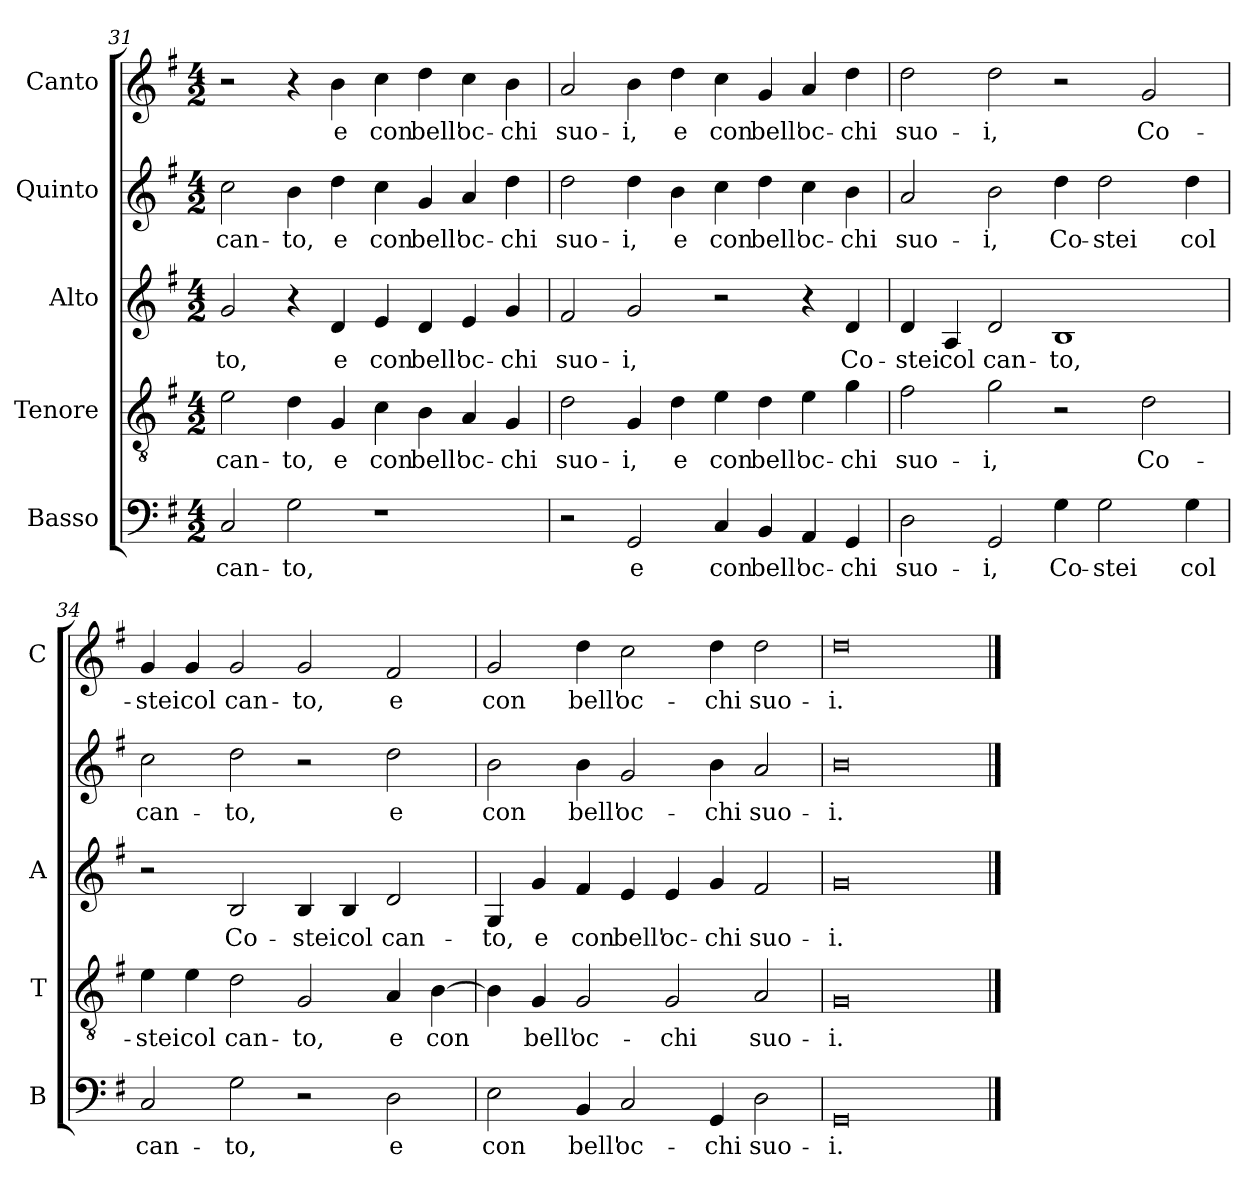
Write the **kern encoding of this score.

**kern	**text	**kern	**text	**kern	**text	**kern	**text	**kern	**text
*part5	*part5	*part4	*part4	*part3	*part3	*part2	*part2	*part1	*part1
*staff5	*staff5	*staff4	*staff4	*staff3	*staff3	*staff2	*staff2	*staff1	*staff1
*I"Basso	*	*I"Tenore	*	*I"Alto	*	*I"Quinto	*	*I"Canto	*
*I'B	*	*I'T	*	*I'A	*	*	*	*I'C	*
*clefF4	*	*clefGv2	*	*clefG2	*	*clefG2	*	*clefG2	*
*k[f#]	*	*k[f#]	*	*k[f#]	*	*k[f#]	*	*k[f#]	*
*G:	*	*G:	*	*G:	*	*G:	*	*G:	*
*M4/2	*	*M4/2	*	*M4/2	*	*M4/2	*	*M4/2	*
=31	=31	=31	=31	=31	=31	=31	=31	=31	=31
!	!LO:LY:b	!	!LO:LY:b	!	!LO:LY:b	!	!LO:LY:b	!	!
2C/	can-	2e\	can-	2g/	-to,	2cc\	can-	2r	.
!	!LO:LY:b	!	!LO:LY:b	!	!	!	!LO:LY:b	!	!
2G\	-to,	4d\	-to,	4r	.	4b\	-to,	4r	.
!	!	!	!LO:LY:b	!	!LO:LY:b	!	!LO:LY:b	!	!LO:LY:b
.	.	4G/	e	4d/	e	4dd\	e	4b\	e
!	!	!	!LO:LY:b	!	!LO:LY:b	!	!LO:LY:b	!	!LO:LY:b
1r	.	4c\	con	4e/	con	4cc\	con	4cc\	con
!	!	!	!LO:LY:b	!	!LO:LY:b	!	!LO:LY:b	!	!LO:LY:b
.	.	4B\	bell'	4d/	bell'	4g/	bell'	4dd\	bell'
!	!	!	!LO:LY:b	!	!LO:LY:b	!	!LO:LY:b	!	!LO:LY:b
.	.	4A/	oc-	4e/	oc-	4a/	oc-	4cc\	oc-
!	!	!	!LO:LY:b	!	!LO:LY:b	!	!LO:LY:b	!	!LO:LY:b
.	.	4G/	-chi	4g/	-chi	4dd\	-chi	4b\	-chi
!!LO:LB:g=z
=32	=32	=32	=32	=32	=32	=32	=32	=32	=32
!	!	!	!LO:LY:b	!	!LO:LY:b	!	!LO:LY:b	!	!LO:LY:b
2r	.	2d\	suo-	2f#/	suo-	2dd\	suo-	2a/	suo-
!	!LO:LY:b	!	!LO:LY:b	!	!LO:LY:b	!	!LO:LY:b	!	!LO:LY:b
2GG/	e	4G/	-i,	2g/	-i,	4dd\	-i,	4b\	-i,
!	!	!	!LO:LY:b	!	!	!	!LO:LY:b	!	!LO:LY:b
.	.	4d\	e	.	.	4b\	e	4dd\	e
!	!LO:LY:b	!	!LO:LY:b	!	!	!	!LO:LY:b	!	!LO:LY:b
4C/	con	4e\	con	2r	.	4cc\	con	4cc\	con
!	!LO:LY:b	!	!LO:LY:b	!	!	!	!LO:LY:b	!	!LO:LY:b
4BB/	bell'	4d\	bell'	.	.	4dd\	bell'	4g/	bell'
!	!LO:LY:b	!	!LO:LY:b	!	!	!	!LO:LY:b	!	!LO:LY:b
4AA/	oc-	4e\	oc-	4r	.	4cc\	oc-	4a/	oc-
!	!LO:LY:b	!	!LO:LY:b	!	!LO:LY:b	!	!LO:LY:b	!	!LO:LY:b
4GG/	-chi	4g\	-chi	4d/	Co-	4b\	-chi	4dd\	-chi
=33	=33	=33	=33	=33	=33	=33	=33	=33	=33
!	!LO:LY:b	!	!LO:LY:b	!	!LO:LY:b	!	!LO:LY:b	!	!LO:LY:b
2D\	suo-	2f#\	suo-	4d/	-stei	2a/	suo-	2dd\	suo-
!	!	!	!	!	!LO:LY:b	!	!	!	!
.	.	.	.	4A/	col	.	.	.	.
!	!LO:LY:b	!	!LO:LY:b	!	!LO:LY:b	!	!LO:LY:b	!	!LO:LY:b
2GG/	-i,	2g\	-i,	2d/	can-	2b\	-i,	2dd\	-i,
!	!LO:LY:b	!	!	!	!LO:LY:b	!	!LO:LY:b	!	!
4G\	Co-	2r	.	1B	-to,	4dd\	Co-	2r	.
!	!LO:LY:b	!	!	!	!	!	!LO:LY:b	!	!
2G\	-stei	.	.	.	.	2dd\	-stei	.	.
!	!	!	!LO:LY:b	!	!	!	!	!	!LO:LY:b
.	.	2d\	Co-	.	.	.	.	2g/	Co-
!	!LO:LY:b	!	!	!	!	!	!LO:LY:b	!	!
4G\	col	.	.	.	.	4dd\	col	.	.
=34	=34	=34	=34	=34	=34	=34	=34	=34	=34
!	!LO:LY:b	!	!LO:LY:b	!	!	!	!LO:LY:b	!	!LO:LY:b
2C/	can-	4e\	-stei	2r	.	2cc\	can-	4g/	-stei
!	!	!	!LO:LY:b	!	!	!	!	!	!LO:LY:b
.	.	4e\	col	.	.	.	.	4g/	col
!	!LO:LY:b	!	!LO:LY:b	!	!LO:LY:b	!	!LO:LY:b	!	!LO:LY:b
2G\	-to,	2d\	can-	2B/	Co-	2dd\	-to,	2g/	can-
!	!	!	!LO:LY:b	!	!LO:LY:b	!	!	!	!LO:LY:b
2r	.	2G/	-to,	4B/	-stei	2r	.	2g/	-to,
!	!	!	!	!	!LO:LY:b	!	!	!	!
.	.	.	.	4B/	col	.	.	.	.
!	!LO:LY:b	!	!LO:LY:b	!	!LO:LY:b	!	!LO:LY:b	!	!LO:LY:b
2D\	e	4A/	e	2d/	can-	2dd\	e	2f#/	e
!	!	!	!LO:LY:b	!	!	!	!	!	!
.	.	[4B\	con	.	.	.	.	.	.
=35	=35	=35	=35	=35	=35	=35	=35	=35	=35
!	!LO:LY:b	!	!	!	!LO:LY:b	!	!LO:LY:b	!	!LO:LY:b
2E\	con	4B\]	.	4G/	-to,	2b\	con	2g/	con
!	!	!	!LO:LY:b	!	!LO:LY:b	!	!	!	!
.	.	4G/	bell'	4g/	e	.	.	.	.
!	!LO:LY:b	!	!LO:LY:b	!	!LO:LY:b	!	!LO:LY:b	!	!LO:LY:b
4BB/	bell'	2G/	oc-	4f#/	con	4b\	bell'	4dd\	bell'
!	!LO:LY:b	!	!	!	!LO:LY:b	!	!LO:LY:b	!	!LO:LY:b
2C/	oc-	.	.	4e/	bell'	2g/	oc-	2cc\	oc-
!	!	!	!LO:LY:b	!	!LO:LY:b	!	!	!	!
.	.	2G/	-chi	4e/	oc-	.	.	.	.
!	!LO:LY:b	!	!	!	!LO:LY:b	!	!LO:LY:b	!	!LO:LY:b
4GG/	-chi	.	.	4g/	-chi	4b\	-chi	4dd\	-chi
!	!LO:LY:b	!	!LO:LY:b	!	!LO:LY:b	!	!LO:LY:b	!	!LO:LY:b
2D\	suo-	2A/	suo-	2f#/	suo-	2a/	suo-	2dd\	suo-
=36	=36	=36	=36	=36	=36	=36	=36	=36	=36
!	!LO:LY:b	!	!LO:LY:b	!	!LO:LY:b	!	!LO:LY:b	!	!LO:LY:b
0GG	-i.	0G	-i.	0g	-i.	0b	-i.	0dd	-i.
==	==	==	==	==	==	==	==	==	==
*-	*-	*-	*-	*-	*-	*-	*-	*-	*-
